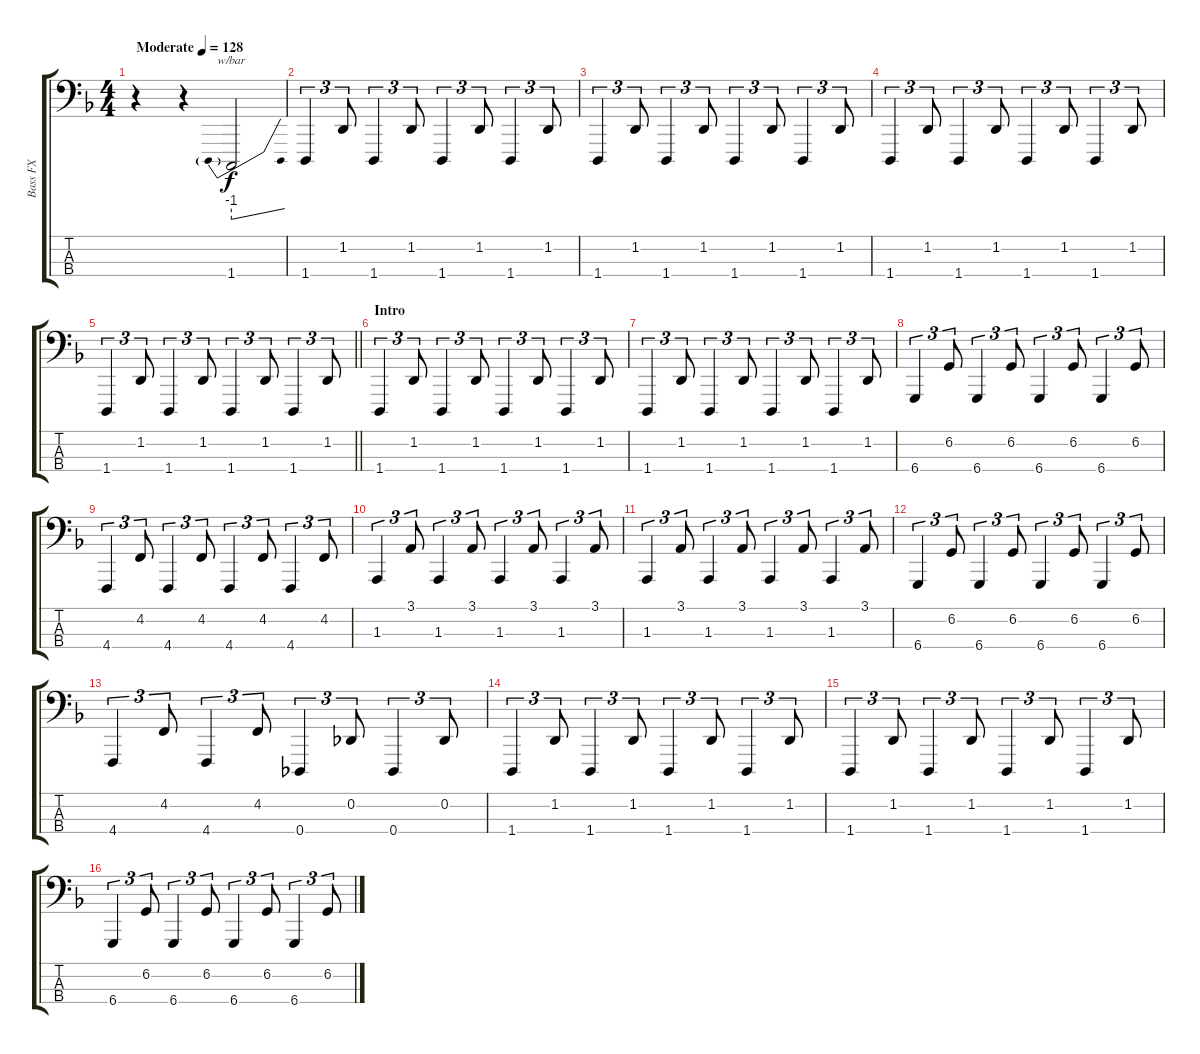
\track ("Bass FX" "Bass FX") {instrument lead2sawtooth}
\staff {score tabs}
\tuning (Gb2 Db2 Ab1 Db1) {hide}
\ts (4 4)
\tempo (128 "Moderate")
\clef f4
\ks dminor
r.4{dy f instrument lead2sawtooth} r.4 1.4.2{tbe (predivedive default 0 -4 60 0)} |
1.4.4{tu (3 2)} 1.2.8{tu (3 2)} 1.4.4{tu (3 2)} 1.2.8{tu (3 2)} 1.4.4{tu (3 2)} 1.2.8{tu (3 2)} 1.4.4{tu (3 2)} 1.2.8{tu (3 2)} |
1.4.4{tu (3 2)} 1.2.8{tu (3 2)} 1.4.4{tu (3 2)} 1.2.8{tu (3 2)} 1.4.4{tu (3 2)} 1.2.8{tu (3 2)} 1.4.4{tu (3 2)} 1.2.8{tu (3 2)} |
1.4.4{tu (3 2)} 1.2.8{tu (3 2)} 1.4.4{tu (3 2)} 1.2.8{tu (3 2)} 1.4.4{tu (3 2)} 1.2.8{tu (3 2)} 1.4.4{tu (3 2)} 1.2.8{tu (3 2)} |
\barLineRight lightlight
1.4.4{tu (3 2)} 1.2.8{tu (3 2)} 1.4.4{tu (3 2)} 1.2.8{tu (3 2)} 1.4.4{tu (3 2)} 1.2.8{tu (3 2)} 1.4.4{tu (3 2)} 1.2.8{tu (3 2)} |
\section ("" "Intro")
1.4.4{tu (3 2)} 1.2.8{tu (3 2)} 1.4.4{tu (3 2)} 1.2.8{tu (3 2)} 1.4.4{tu (3 2)} 1.2.8{tu (3 2)} 1.4.4{tu (3 2)} 1.2.8{tu (3 2)} |
1.4.4{tu (3 2)} 1.2.8{tu (3 2)} 1.4.4{tu (3 2)} 1.2.8{tu (3 2)} 1.4.4{tu (3 2)} 1.2.8{tu (3 2)} 1.4.4{tu (3 2)} 1.2.8{tu (3 2)} |
6.4.4{tu (3 2)} 6.2.8{tu (3 2)} 6.4.4{tu (3 2)} 6.2.8{tu (3 2)} 6.4.4{tu (3 2)} 6.2.8{tu (3 2)} 6.4.4{tu (3 2)} 6.2.8{tu (3 2)} |
4.4.4{tu (3 2)} 4.2.8{tu (3 2)} 4.4.4{tu (3 2)} 4.2.8{tu (3 2)} 4.4.4{tu (3 2)} 4.2.8{tu (3 2)} 4.4.4{tu (3 2)} 4.2.8{tu (3 2)} |
1.3.4{tu (3 2)} 3.1.8{tu (3 2)} 1.3.4{tu (3 2)} 3.1.8{tu (3 2)} 1.3.4{tu (3 2)} 3.1.8{tu (3 2)} 1.3.4{tu (3 2)} 3.1.8{tu (3 2)} |
1.3.4{tu (3 2)} 3.1.8{tu (3 2)} 1.3.4{tu (3 2)} 3.1.8{tu (3 2)} 1.3.4{tu (3 2)} 3.1.8{tu (3 2)} 1.3.4{tu (3 2)} 3.1.8{tu (3 2)} |
6.4.4{tu (3 2)} 6.2.8{tu (3 2)} 6.4.4{tu (3 2)} 6.2.8{tu (3 2)} 6.4.4{tu (3 2)} 6.2.8{tu (3 2)} 6.4.4{tu (3 2)} 6.2.8{tu (3 2)} |
4.4.4{tu (3 2)} 4.2.8{tu (3 2)} 4.4.4{tu (3 2)} 4.2.8{tu (3 2)} 0.4.4{tu (3 2)} 0.2.8{tu (3 2)} 0.4.4{tu (3 2)} 0.2.8{tu (3 2)} |
1.4.4{tu (3 2)} 1.2.8{tu (3 2)} 1.4.4{tu (3 2)} 1.2.8{tu (3 2)} 1.4.4{tu (3 2)} 1.2.8{tu (3 2)} 1.4.4{tu (3 2)} 1.2.8{tu (3 2)} |
1.4.4{tu (3 2)} 1.2.8{tu (3 2)} 1.4.4{tu (3 2)} 1.2.8{tu (3 2)} 1.4.4{tu (3 2)} 1.2.8{tu (3 2)} 1.4.4{tu (3 2)} 1.2.8{tu (3 2)} |
6.4.4{tu (3 2)} 6.2.8{tu (3 2)} 6.4.4{tu (3 2)} 6.2.8{tu (3 2)} 6.4.4{tu (3 2)} 6.2.8{tu (3 2)} 6.4.4{tu (3 2)} 6.2.8{tu (3 2)}
